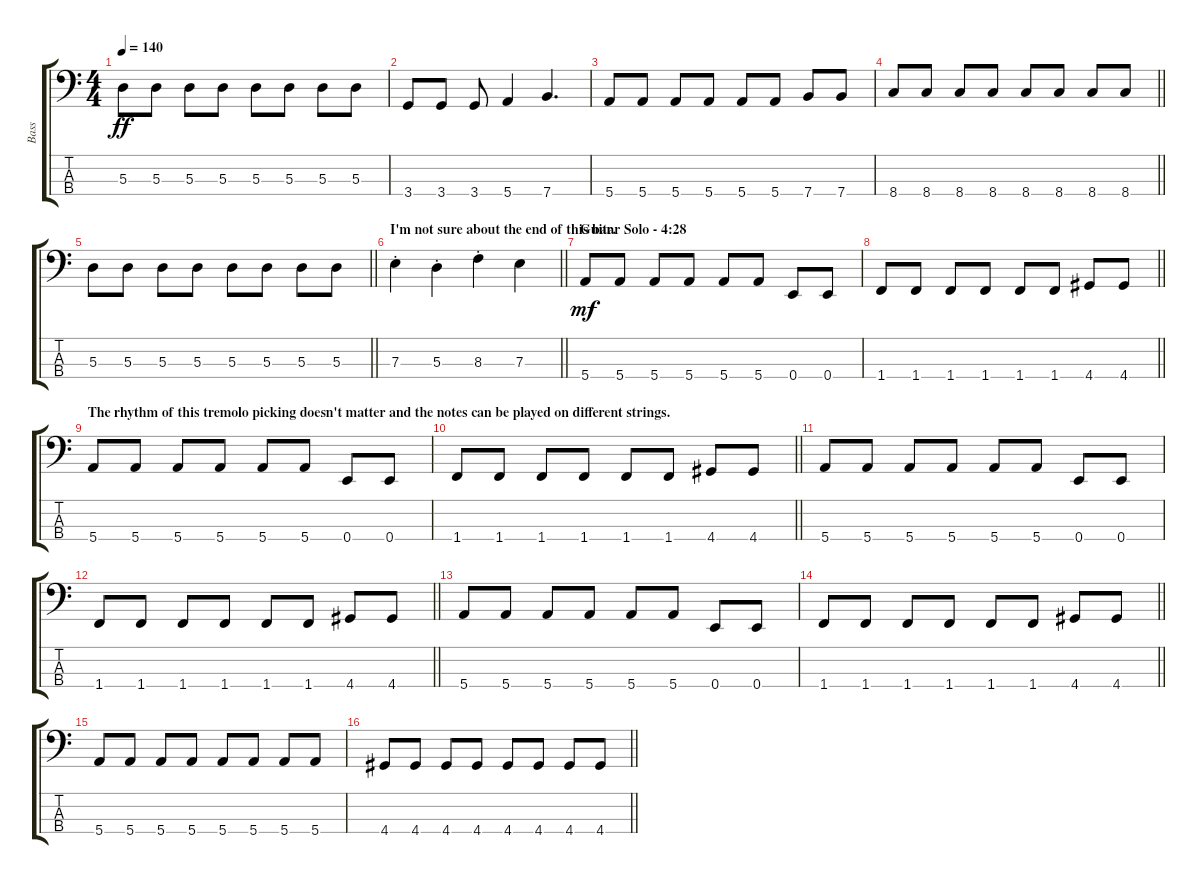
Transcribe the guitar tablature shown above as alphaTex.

\track ("Bass" "Bass") {instrument electricbassfinger}
\staff {score tabs}
\tuning (G2 D2 A1 E1) {hide}
\ts (4 4)
\tempo 140
\clef f4
\ks c
5.3.8{dy ff} 5.3.8 5.3.8 5.3.8 5.3.8 5.3.8 5.3.8 5.3.8 |
3.4.8 3.4.8 3.4.8 5.4.4 7.4.4{d} |
5.4.8 5.4.8 5.4.8 5.4.8 5.4.8 5.4.8 7.4.8 7.4.8 |
\barLineRight lightlight
8.4.8 8.4.8 8.4.8 8.4.8 8.4.8 8.4.8 8.4.8 8.4.8 |
\barLineRight lightlight
5.3.8 5.3.8 5.3.8 5.3.8 5.3.8 5.3.8 5.3.8 5.3.8 |
\section ("" "I'm not sure about the end of this bar.")
\barLineRight lightlight
7.3{st}.4 5.3{st}.4 8.3{st}.4 7.3.4 |
\section ("" "Guitar Solo - 4:28")
5.4.8{dy mf} 5.4.8 5.4.8 5.4.8 5.4.8 5.4.8 0.4.8 0.4.8 |
\barLineRight lightlight
1.4.8 1.4.8 1.4.8 1.4.8 1.4.8 1.4.8 4.4.8 4.4.8 |
\section ("" "The rhythm of this tremolo picking doesn't matter and the notes can be played on different strings.")
5.4.8 5.4.8 5.4.8 5.4.8 5.4.8 5.4.8 0.4.8 0.4.8 |
\barLineRight lightlight
1.4.8 1.4.8 1.4.8 1.4.8 1.4.8 1.4.8 4.4.8 4.4.8 |
5.4.8 5.4.8 5.4.8 5.4.8 5.4.8 5.4.8 0.4.8 0.4.8 |
\barLineRight lightlight
1.4.8 1.4.8 1.4.8 1.4.8 1.4.8 1.4.8 4.4.8 4.4.8 |
5.4.8 5.4.8 5.4.8 5.4.8 5.4.8 5.4.8 0.4.8 0.4.8 |
\barLineRight lightlight
1.4.8 1.4.8 1.4.8 1.4.8 1.4.8 1.4.8 4.4.8 4.4.8 |
5.4.8 5.4.8 5.4.8 5.4.8 5.4.8 5.4.8 5.4.8 5.4.8 |
\barLineRight lightlight
4.4.8 4.4.8 4.4.8 4.4.8 4.4.8 4.4.8 4.4.8 4.4.8
